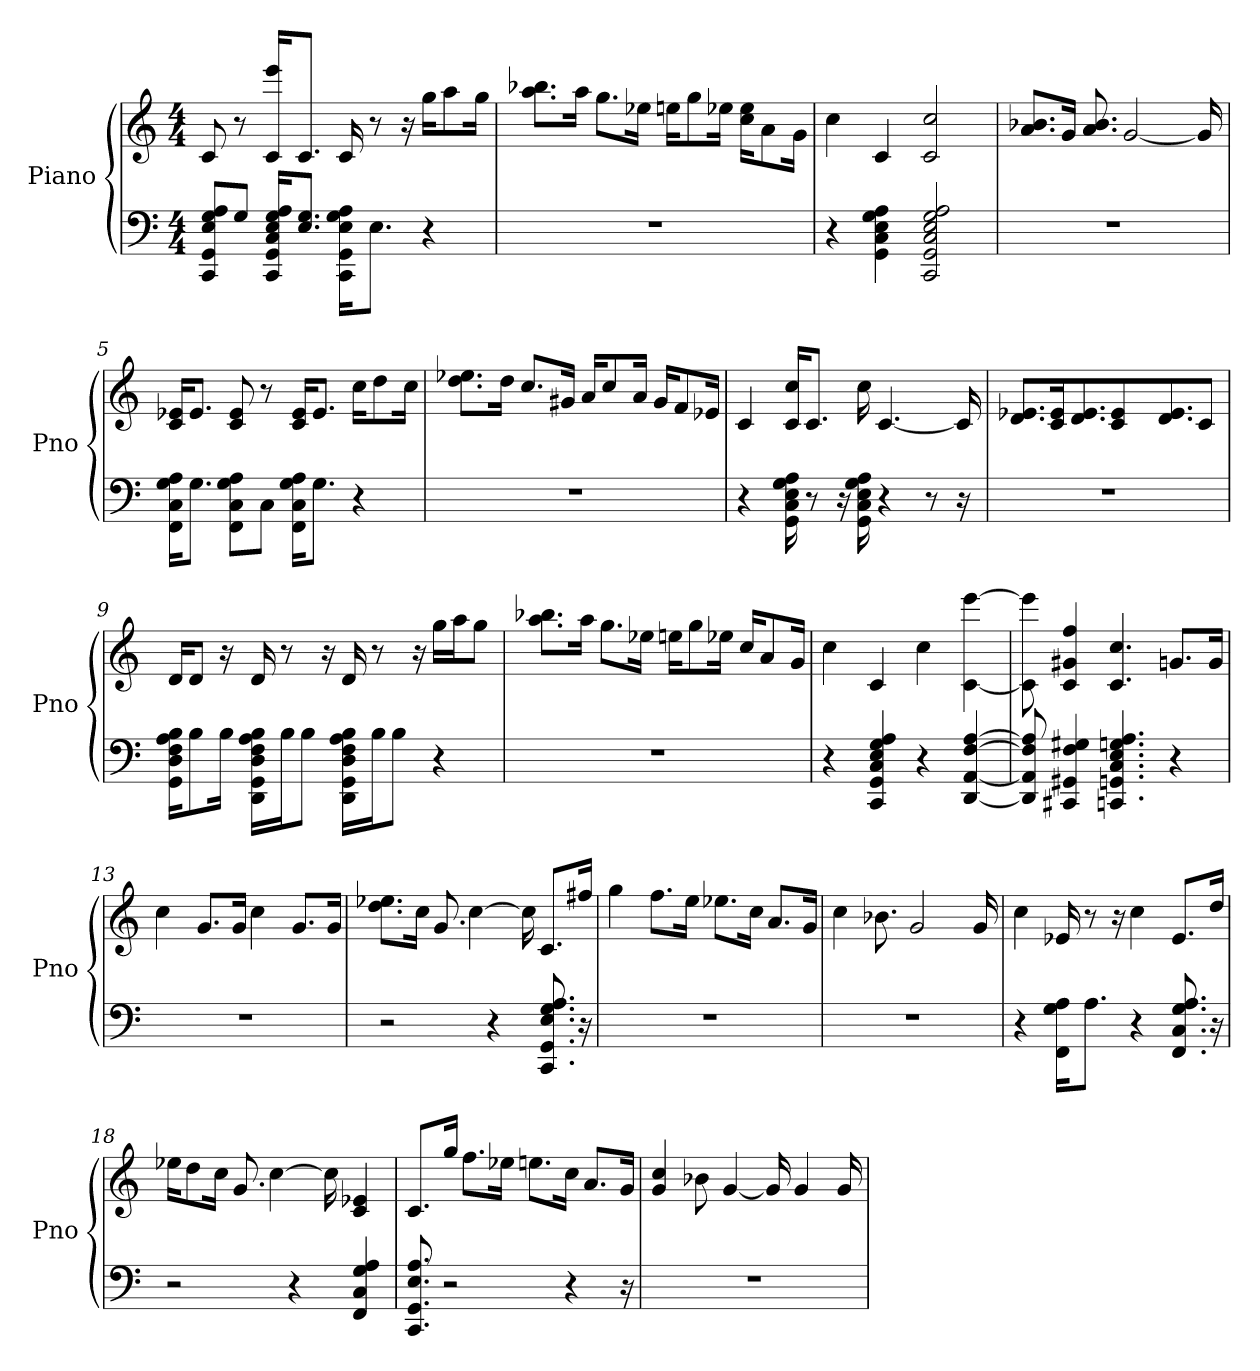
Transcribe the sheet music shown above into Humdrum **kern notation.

**kern	**kern
*part1	*part1
*staff2	*staff1
*I"Piano	*
*I'Pno	*
*clefF4	*clefG2
*k[]	*k[]
*C:	*C:
*M4/4	*M4/4
*MM109	*MM109
=1	=1
8CC/ 8GG/ 8E/ 8G/ 8A/L	8c
8G/J	8r
16CC/ 16A/ 16G/ 16E/ 16C/ 16GG/KL	16c/ 16eee/KL
8.G/ 8.E/J	8.c/J
16A\ 16E\ 16G\ 16GG\ 16CC\KL	16c
8.E\J	8r
.	16r
4r	16gg\KL
.	8aa\
.	16gg\Jk
=2	=2
1r	8.bb-\ 8.aa\L
.	16aa\Jk
.	8.gg\L
.	16ee-\Jk
.	16ee\KL
.	8gg\
.	16ee-\Jk
.	16ee-\ 16cc\KL
.	8a\
.	16g\Jk
=3	=3
4r	4cc
4E 4G 4C 4GG 4A	4c
2CC 2G 2GG 2C 2E 2A	2cc 2c
=4	=4
1r	8.b-/ 8.a/L
.	16g/Jk
.	8.b- 8.a
.	[2g
.	16g]
=5	=5
16G\ 16C\ 16FF\ 16A\KL	16e-/ 16c/KL
8.G\J	8.e-/J
8G\ 8FF\ 8C\ 8A\L	8e- 8c
8C\J	8r
16C\ 16G\ 16A\ 16FF\KL	16e-/ 16c/KL
8.G\J	8.e-/J
4r	16cc\KL
.	8dd\
.	16cc\Jk
=6	=6
1r	8.dd\ 8.ee-\L
.	16dd\Jk
.	8.cc/L
.	16g#/Jk
.	16a/KL
.	8cc/
.	16a/Jk
.	16g#/KL
.	8f/
.	16e-/Jk
=7	=7
4r	4c
16C 16G 16GG 16A 16E	16c/ 16cc/KL
8r	8.c/J
16r	.
16C 16G 16GG 16A 16E	16cc
4r	[4.c
8r	.
16r	16c]
=8	=8
1r	8.d/ 8.e-/L
.	16c/ 16e-/Jk
.	8.d 8.e-
.	4e- 4c
.	8.d 8.e-
.	8cJ
=9	=9
16GG\ 16F\ 16D\ 16B\ 16A\KL	16d/KL
8B\	8d/J
16B\Jk	16r
16A\ 16D\ 16DD\ 16GG\ 16B\ 16F\LL	16d
16B\J	8r
8B\J	.
.	16r
16D\ 16DD\ 16F\ 16B\ 16GG\ 16A\LL	16d
16B\J	8r
8B\J	.
.	16r
4r	16gg\LL
.	16aa\J
.	8gg\J
=10	=10
1r	8.bb-\ 8.aa\L
.	16aa\Jk
.	8.gg\L
.	16ee-\Jk
.	16ee\KL
.	8gg\
.	16ee-\Jk
.	16cc/KL
.	8a/
.	16g/Jk
=11	=11
4r	4cc
4CC 4E 4C 4G 4A 4GG	4c
4r	4cc
[4F [4AA [4A [4DD	[4c [4eee
=12	=12
8F] 8AA] 8A] 8DD]	8c] 8eee]
4GG# 4F 4CC# 4G#	4c 4g# 4ff
4.A 4.GG 4.E 4.CC 4.C 4.G	4.c 4.cc
4r	8.g/L
.	16g/Jk
=13	=13
1r	4cc
.	8.g/L
.	16g/Jk
.	4cc
.	8.g/L
.	16g/Jk
=14	=14
2r	8.ee-\ 8.dd\L
.	16cc\Jk
.	8.g
.	[4cc
4r	.
.	16cc]
8.GG 8.A 8.G 8.CC 8.E	8.c/L
16r	16ff#/Jk
=15	=15
1r	4gg
.	8.ff\L
.	16ee\Jk
.	8.ee-\L
.	16cc\Jk
.	8.a/L
.	16g/Jk
=16	=16
1r	4cc
.	8.b-
.	2g
.	16g
=17	=17
4r	4cc
16A\ 16G\ 16FF\KL	16e-
8.A\J	8r
.	16r
4r	4cc
8.FF 8.C 8.G 8.A	8.e-/L
16r	16dd/Jk
=18	=18
2r	16ee-\KL
.	8dd\
.	16cc\Jk
.	8.g
.	[4cc
4r	.
.	16cc]
4C 4G 4FF 4A	4c 4e-
=19	=19
8.E 8.CC 8.GG 8.A	8.c/L
2r	16gg/Jk
.	8.ff\L
.	16ee-\Jk
.	8.ee\L
4r	16cc\Jk
.	8.a/L
16r	16g/Jk
=20	=20
1r	4cc 4g
.	8b-
.	[4g
.	16g]
.	4g
.	16g
=	=
*-	*-
